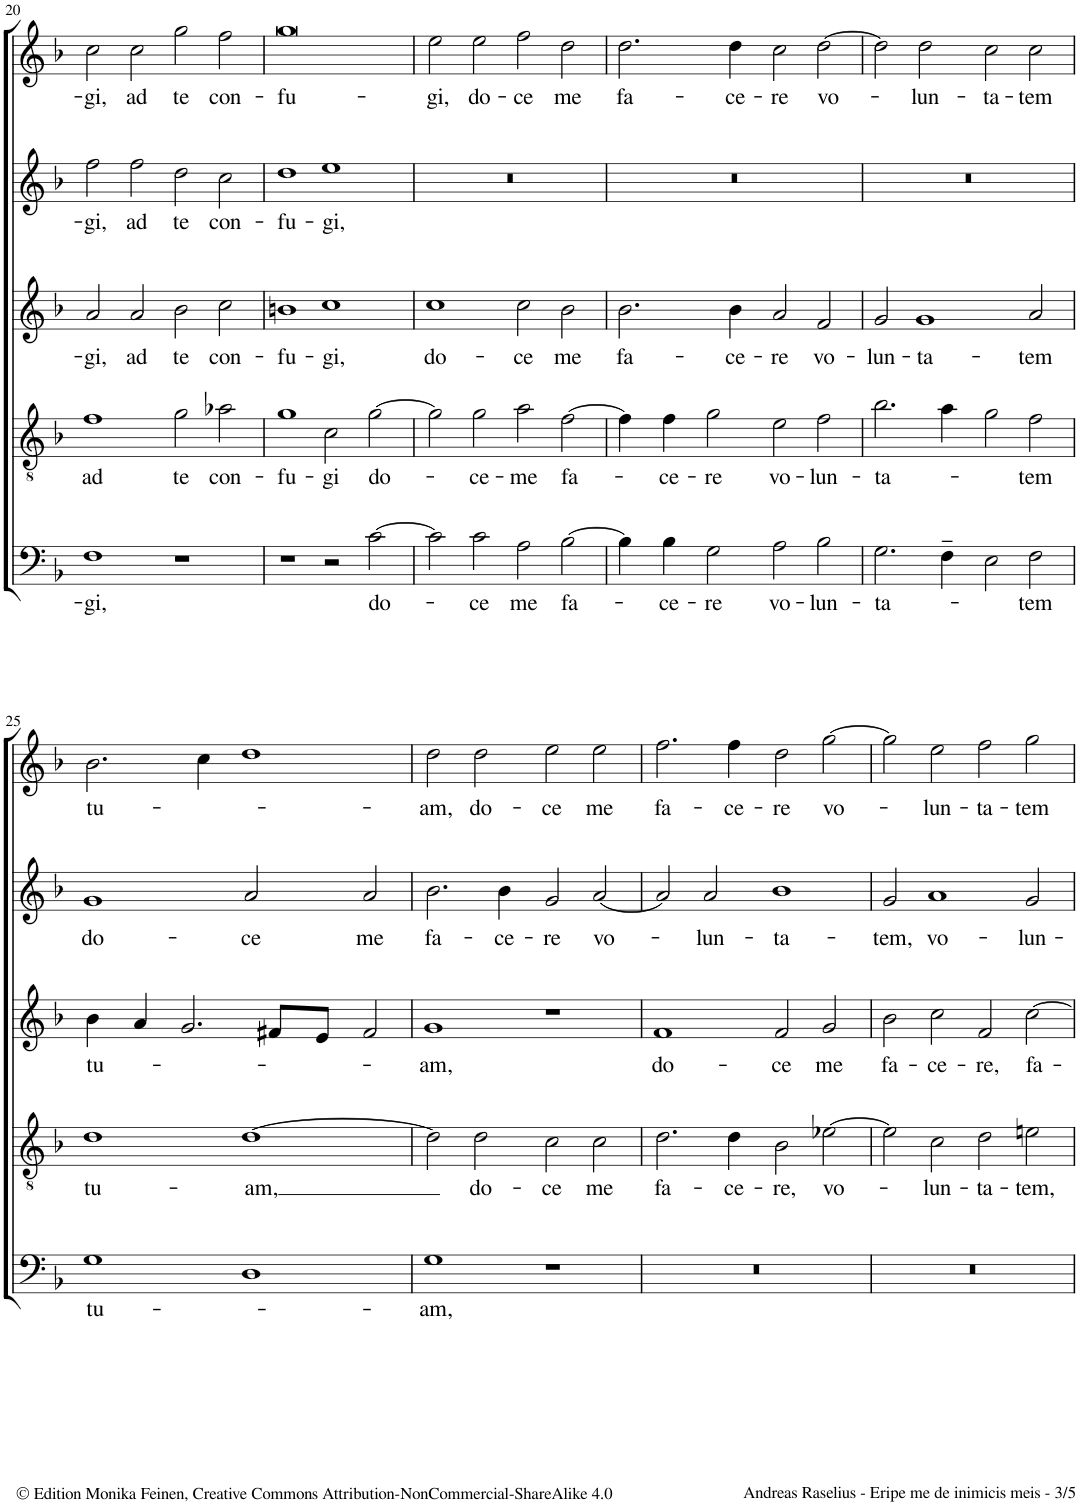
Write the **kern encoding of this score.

**kern	**text	**kern	**text	**kern	**text	**kern	**text	**kern	**text
*part5	*part5	*part4	*part4	*part3	*part3	*part2	*part2	*part1	*part1
*staff5	*staff5	*staff4	*staff4	*staff3	*staff3	*staff2	*staff2	*staff1	*staff1
*I"Bassus	*	*I"Tenor	*	*I"Altus	*	*I"Quintus	*	*I"Cantus	*
!!LO:PB:g=z
*clefF4	*	*clefGv2	*	*clefG2	*	*clefG2	*	*clefG2	*
*k[b-]	*	*k[b-]	*	*k[b-]	*	*k[b-]	*	*k[b-]	*
*M4/2	*	*M4/2	*	*M4/2	*	*M4/2	*	*M4/2	*
*met(c|)	*	*met(c|)	*	*met(c|)	*	*met(c|)	*	*met(c|)	*
=20	=20	=20	=20	=20	=20	=20	=20	=20	=20
!	!LO:LY:b	!	!LO:LY:b	!	!LO:LY:b	!	!LO:LY:b	!	!LO:LY:b
1F	-gi,	1f	ad	2a/	-gi,	2ff\	-gi,	2cc\	-gi,
!	!	!	!	!	!LO:LY:b	!	!LO:LY:b	!	!LO:LY:b
.	.	.	.	2a/	ad	2ff\	ad	2cc\	ad
!	!	!	!LO:LY:b	!	!LO:LY:b	!	!LO:LY:b	!	!LO:LY:b
1r	.	2g\	te	2b-\	te	2dd\	te	2gg\	te
!	!	!	!LO:LY:b	!	!LO:LY:b	!	!LO:LY:b	!	!LO:LY:b
.	.	2a-X\	con-	2cc\	con-	2cc\	con-	2ff\	con-
=21	=21	=21	=21	=21	=21	=21	=21	=21	=21
!	!	!	!LO:LY:b	!	!LO:LY:b	!	!LO:LY:b	!	!LO:LY:b
1r	.	1g	-fu-	1bn	fu-	1dd	fu-	0gg	-fu-
!	!	!	!LO:LY:b	!	!LO:LY:b	!	!LO:LY:b	!	!
2r	.	2c\	-gi	1cc	-gi,	1ee	-gi,	.	.
!	!LO:LY:b	!	!LO:LY:b	!	!	!	!	!	!
[2c\	do-	[2g\	do-	.	.	.	.	.	.
=22	=22	=22	=22	=22	=22	=22	=22	=22	=22
!	!	!	!	!	!LO:LY:b	!	!	!	!LO:LY:b
2c\]	.	2g\]	.	1cc	do-	0r	.	2ee\	-gi,
!	!LO:LY:b	!	!LO:LY:b	!	!	!	!	!	!LO:LY:b
2c\	-ce	2g\	-ce-	.	.	.	.	2ee\	do-
!	!LO:LY:b	!	!LO:LY:b	!	!LO:LY:b	!	!	!	!LO:LY:b
2A\	me	2a\	me	2cc\	-ce	.	.	2ff\	-ce
!	!LO:LY:b	!	!LO:LY:b	!	!LO:LY:b	!	!	!	!LO:LY:b
[2B-\	fa-	[2f\	fa-	2b-\	me	.	.	2dd\	me
=23	=23	=23	=23	=23	=23	=23	=23	=23	=23
!	!	!	!	!	!LO:LY:b	!	!	!	!LO:LY:b
4B-\]	.	4f\]	.	2.b-\	fa-	0r	.	2.dd\	fa-
!	!LO:LY:b	!	!LO:LY:b	!	!	!	!	!	!
4B-\	-ce-	4f\	-ce-	.	.	.	.	.	.
!	!LO:LY:b	!	!LO:LY:b	!	!	!	!	!	!
2G\	-re	2g\	-re	.	.	.	.	.	.
!	!	!	!	!	!LO:LY:b	!	!	!	!LO:LY:b
.	.	.	.	4b-\	-ce-	.	.	4dd\	-ce-
!	!LO:LY:b	!	!LO:LY:b	!	!LO:LY:b	!	!	!	!LO:LY:b
2A\	vo-	2e\	vo-	2a/	-re	.	.	2cc\	-re
!	!LO:LY:b	!	!LO:LY:b	!	!LO:LY:b	!	!	!	!LO:LY:b
2B-\	-lun-	2f\	-lun-	2f/	vo-	.	.	[2dd\	vo-
=24	=24	=24	=24	=24	=24	=24	=24	=24	=24
!	!LO:LY:b	!	!LO:LY:b	!	!LO:LY:b	!	!	!	!
2.G\	-ta-	2.b-\	-ta-	2g/	-lun-	0r	.	2dd\]	.
!	!	!	!	!	!LO:LY:b	!	!	!	!LO:LY:b
.	.	.	.	1g	-ta-	.	.	2dd\	-lun-
4F~\	.	4a\	.	.	.	.	.	.	.
!	!	!	!	!	!	!	!	!	!LO:LY:b
2E\	.	2g\	.	.	.	.	.	2cc\	-ta-
!	!LO:LY:b	!	!LO:LY:b	!	!LO:LY:b	!	!	!	!LO:LY:b
2F\	-tem	2f\	-tem	2a/	-tem	.	.	2cc\	-tem
!!LO:LB:g=z
=25	=25	=25	=25	=25	=25	=25	=25	=25	=25
!	!LO:LY:b	!	!LO:LY:b	!	!LO:LY:b	!	!LO:LY:b	!	!LO:LY:b
1G	tu-	1d	tu-	4b-\	tu-	1g	do-	2.b-\	tu-
.	.	.	.	4a/	.	.	.	.	.
.	.	.	.	2.g/	.	.	.	.	.
.	.	.	.	.	.	.	.	4cc\	.
!	!	!	!LO:LY:b	!	!	!	!LO:LY:b	!	!
1D	.	[1d	-am,	.	.	2a/	-ce	1dd	.
.	.	.	.	8f#X/L	.	.	.	.	.
.	.	.	.	8e/J	.	.	.	.	.
!	!	!	!	!	!	!	!LO:LY:b	!	!
.	.	.	.	2f#/	.	2a/	me	.	.
=26	=26	=26	=26	=26	=26	=26	=26	=26	=26
!	!LO:LY:b	!	!	!	!LO:LY:b	!	!LO:LY:b	!	!LO:LY:b
1G	-am,	2d\]	.	1g	-am,	2.b-\	fa-	2dd\	-am,
!	!	!	!LO:LY:b	!	!	!	!	!	!LO:LY:b
.	.	2d\	do-	.	.	.	.	2dd\	do-
!	!	!	!	!	!	!	!LO:LY:b	!	!
.	.	.	.	.	.	4b-\	-ce-	.	.
!	!	!	!LO:LY:b	!	!	!	!LO:LY:b	!	!LO:LY:b
1r	.	2c\	-ce	1r	.	2g/	-re	2ee\	-ce
!	!	!	!LO:LY:b	!	!	!	!LO:LY:b	!	!LO:LY:b
.	.	2c\	me	.	.	[2a/	vo-	2ee\	me
=27	=27	=27	=27	=27	=27	=27	=27	=27	=27
!	!	!	!LO:LY:b	!	!LO:LY:b	!	!	!	!LO:LY:b
0r	.	2.d\	fa-	1f	do-	2a/]	.	2.ff\	fa-
!	!	!	!	!	!	!	!LO:LY:b	!	!
.	.	.	.	.	.	2a/	-lun-	.	.
!	!	!	!LO:LY:b	!	!	!	!	!	!LO:LY:b
.	.	4d\	-ce-	.	.	.	.	4ff\	-ce-
!	!	!	!LO:LY:b	!	!LO:LY:b	!	!LO:LY:b	!	!LO:LY:b
.	.	2B-\	-re,	2f/	-ce	1b-	-ta-	2dd\	-re
!	!	!	!LO:LY:b	!	!LO:LY:b	!	!	!	!LO:LY:b
.	.	[2e-X\	vo-	2g/	me	.	.	[2gg\	vo-
=28	=28	=28	=28	=28	=28	=28	=28	=28	=28
!	!	!	!	!	!LO:LY:b	!	!LO:LY:b	!	!
0r	.	2e-\]	.	2b-\	fa-	2g/	-tem,	2gg\]	.
!	!	!	!LO:LY:b	!	!LO:LY:b	!	!LO:LY:b	!	!LO:LY:b
.	.	2c\	-lun-	2cc\	-ce-	1a	vo-	2ee\	-lun-
!	!	!	!LO:LY:b	!	!LO:LY:b	!	!	!	!LO:LY:b
.	.	2d\	-ta-	2f/	-re,	.	.	2ff\	-ta-
!	!	!	!LO:LY:b	!	!LO:LY:b	!	!LO:LY:b	!	!LO:LY:b
.	.	2en\	-tem,	[2cc\	fa-	2g/	-lun-	2gg\	-tem
=	=	=	=	=	=	=	=	=	=
*-	*-	*-	*-	*-	*-	*-	*-	*-	*-
